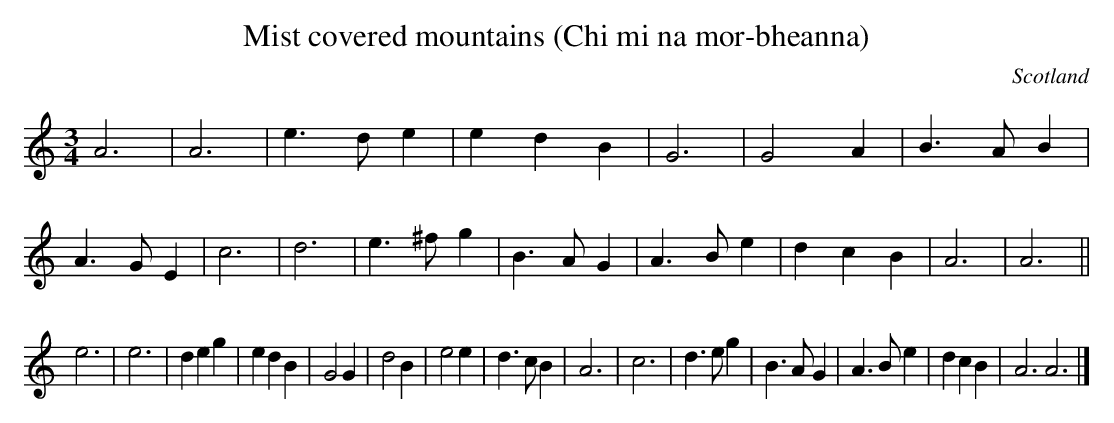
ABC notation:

X:1
T:Mist covered mountains (Chi mi na mor-bheanna)
O:Scotland
M:3/4
L:1/4
K:Am
A3|A3|e>de|edB| G3|G2A|B>AB|A>GE |c3|d3|\
e>^fg|B>AG|A>Be|dcB|A3|A3||
e3|e3| deg|edB| G2G|d2B|e2e|d>cB|A3| c3|\
d>eg|B>AG|A>Be|dcB|A3A3|]
